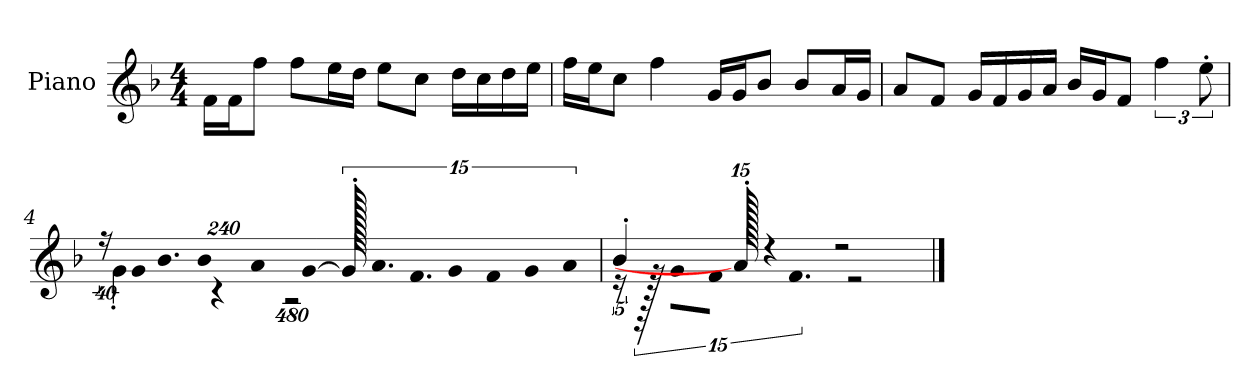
**kern
*part1
*staff1
*I"Piano
*I'P-no
*clefG2
*k[b-]
*M4/4
*MM90
=1
16f\LL
16f\J
8ff\J
8ff\L
16ee\L
16dd\JJ
8ee\L
8cc\J
16dd\LL
16cc\
16dd\
16ee\JJ
=2
16ff\LL
16ee\J
8cc\J
4ff\
16g/LL
16g/J
8b-/J
8b-/L
16a/L
16g/JJ
=3
8a/L
8f/J
16g/LL
16f/
16g/
16a/JJ
16b-/LL
16g/J
8f/J
6ff\
12ee'\
!!LO:LB:g=z
=4
!LO:N:vis=32
*^
640%23r	960ryy
.	4g'\
!LO:N:vis=16	!
1920%137g/LL	.
!LO:N:vis=16.	!
960%103b-/J	.
!LO:N:vis=8	!
960%137b-/	.
.	4r
!LO:N:vis=32	!
640%23a/KL	.
[384%41g/J	.
1920g'/]	.
*Xbrackettup	*
!LO:N:vis=16.	!
960%103a/LL	.
.	960%479r
!LO:N:vis=16.	!
960%103f/	.
!LO:N:vis=16	!
1920%137g/	.
!LO:N:vis=16	!
1920%137f/	.
!LO:N:vis=32	!
640%23g/K	.
[160%17a/J	.
=5	=5
*	*brackettup
4b-'/	20r
.	960r
.	20g\KL
.	10f\J
.	5.f\
960a'/]	.
4r	.
2r	2r
*v	*v
==
*-
